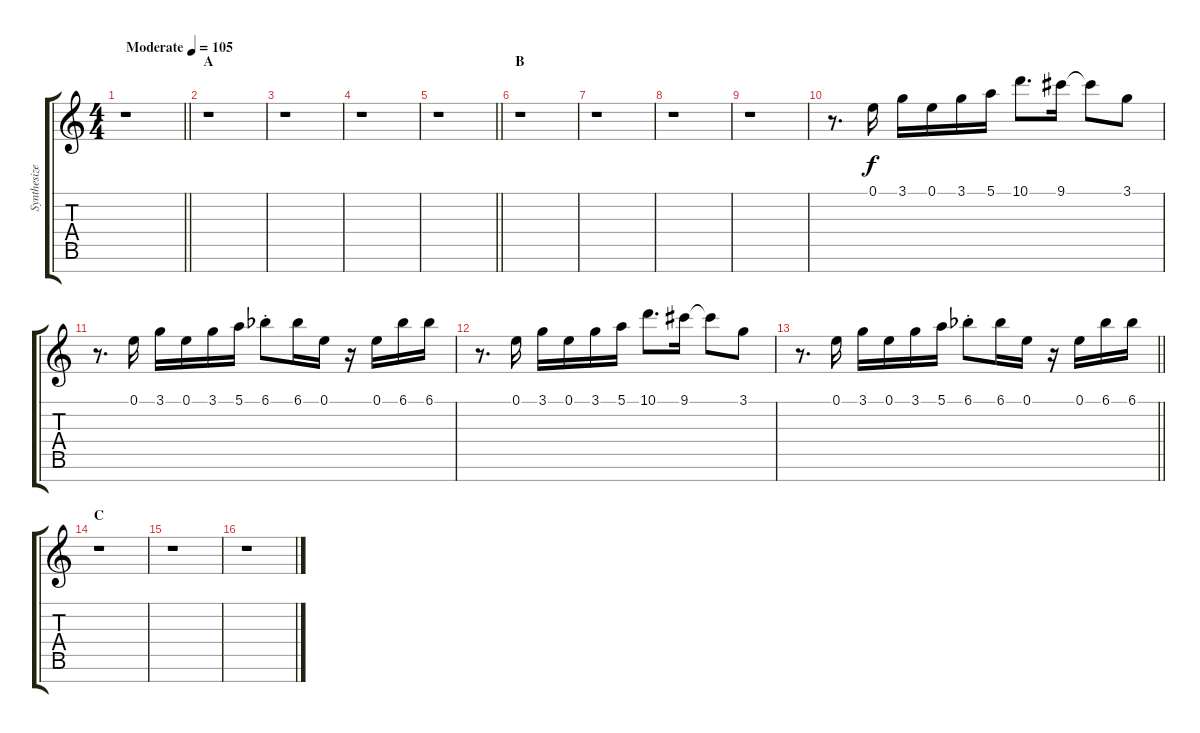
\track ("Synthesizer I" "Synthesize") {instrument fx5brightness}
\staff {score tabs}
\tuning (E5 B4 G4 D4 A3 E3 B2) {hide}
\ts (4 4)
\tempo (105 "Moderate")
\clef g2
\barLineRight lightlight
\ks c
r.1{dy f instrument fx5brightness} |
\section ("" "A")
r.1 |
r.1 |
r.1 |
\barLineRight lightlight
r.1 |
\section ("" "B")
r.1 |
r.1 |
r.1 |
r.1 |
r.8{d} 0.1.16 3.1.16 0.1.16 3.1.16 5.1.16 10.1.8{d} 9.1.16 9.1{t}.8 3.1.8 |
r.8{d} 0.1.16 3.1.16 0.1.16 3.1.16 5.1.16 6.1{st acc b}.8 6.1{acc b}.16 0.1.16 r.16 0.1.16 6.1{acc b}.16 6.1{acc b}.16 |
r.8{d} 0.1.16 3.1.16 0.1.16 3.1.16 5.1.16 10.1.8{d} 9.1.16 9.1{t}.8 3.1.8 |
\barLineRight lightlight
r.8{d} 0.1.16 3.1.16 0.1.16 3.1.16 5.1.16 6.1{st acc b}.8 6.1{acc b}.16 0.1.16 r.16 0.1.16 6.1{acc b}.16 6.1{acc b}.16 |
\section ("" "C")
r.1 |
r.1 |
r.1
